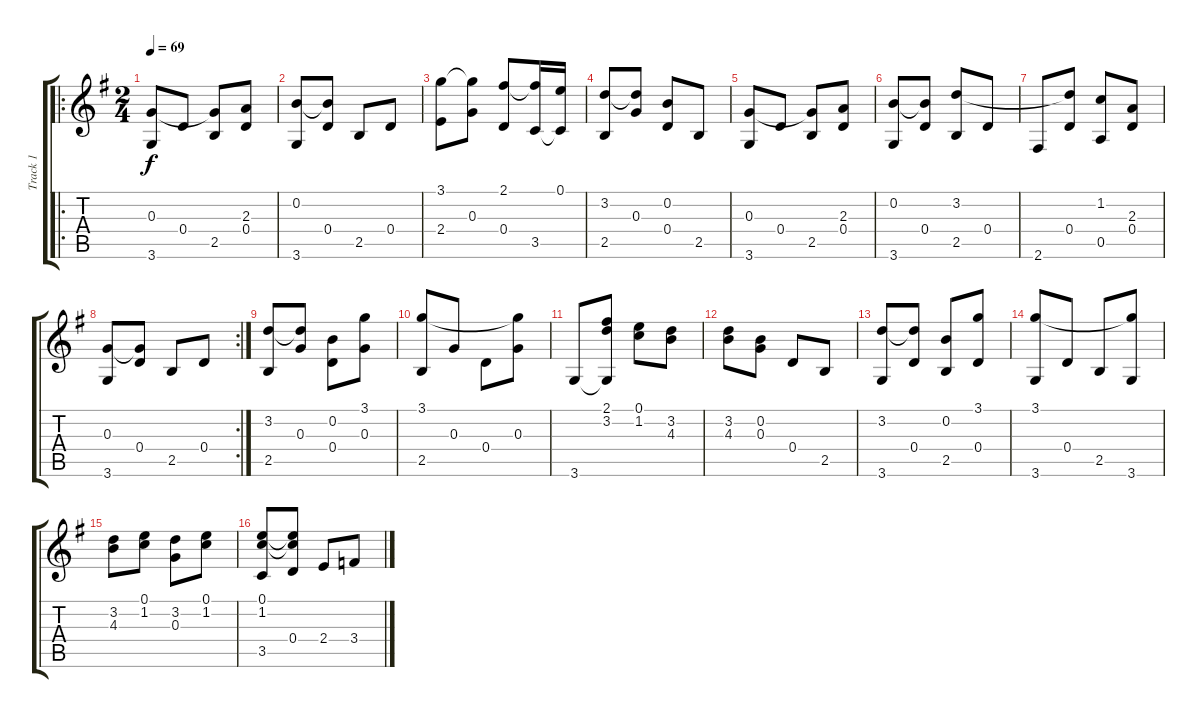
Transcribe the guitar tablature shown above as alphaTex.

\track ("Track 1" "Track 1") {instrument acousticguitarnylon}
\staff {score tabs}
\tuning (E4 B3 G3 D3 A2 E2) {hide}
\ro
\ts (2 4)
\tempo 69
\clef g2
\ks g
(0.3 3.6).8{dy f instrument acousticguitarnylon} 0.4.8 (0.3{t} 2.5).8 (2.3 0.4).8 |
(0.2 3.6).8 (0.2{t} 0.4).8 2.5.8 0.4.8 |
(3.1 2.4).8 (3.1{t} 0.3).8 (2.1 0.4).8 (2.1{t} 3.5).16 (0.1 3.5{t}).16 |
(3.2 2.5).8 (3.2{t} 0.3).8 (0.2 0.4).8 2.5.8 |
(0.3 3.6).8 0.4.8 (0.3{t} 2.5).8 (2.3 0.4).8 |
(0.2 3.6).8 (0.2{t} 0.4).8 (3.2 2.5).8 0.4.8 |
2.6.8 (3.2{t} 0.4).8 (1.2 0.5).8 (2.3 0.4).8 |
\rc 2
(0.3 3.6).8 (0.3{t} 0.4).8 2.5.8 0.4.8 |
(3.2 2.5).8 (3.2{t} 0.3).8 (0.2 0.4).8 (3.1 0.3).8 |
(3.1 2.5).8 0.3.8 0.4.8 (3.1{t} 0.3).8 |
3.6.8 (2.1 3.2 3.6{t}).8 (0.1 1.2).8 (3.2 4.3).8 |
(3.2 4.3).8 (0.2 0.3).8 0.4.8 2.5.8 |
(3.2 3.6).8 (3.2{t} 0.4).8 (0.2 2.5).8 (3.1 0.4).8 |
(3.1 3.6).8 0.4.8 2.5.8 (3.1{t} 3.6).8 |
(3.2 4.3).8 (0.1 1.2).8 (3.2 0.3).8 (0.1 1.2).8 |
(0.1 1.2 3.5).8 (0.1{t} 1.2{t} 0.4).8 2.4.8 3.4.8
